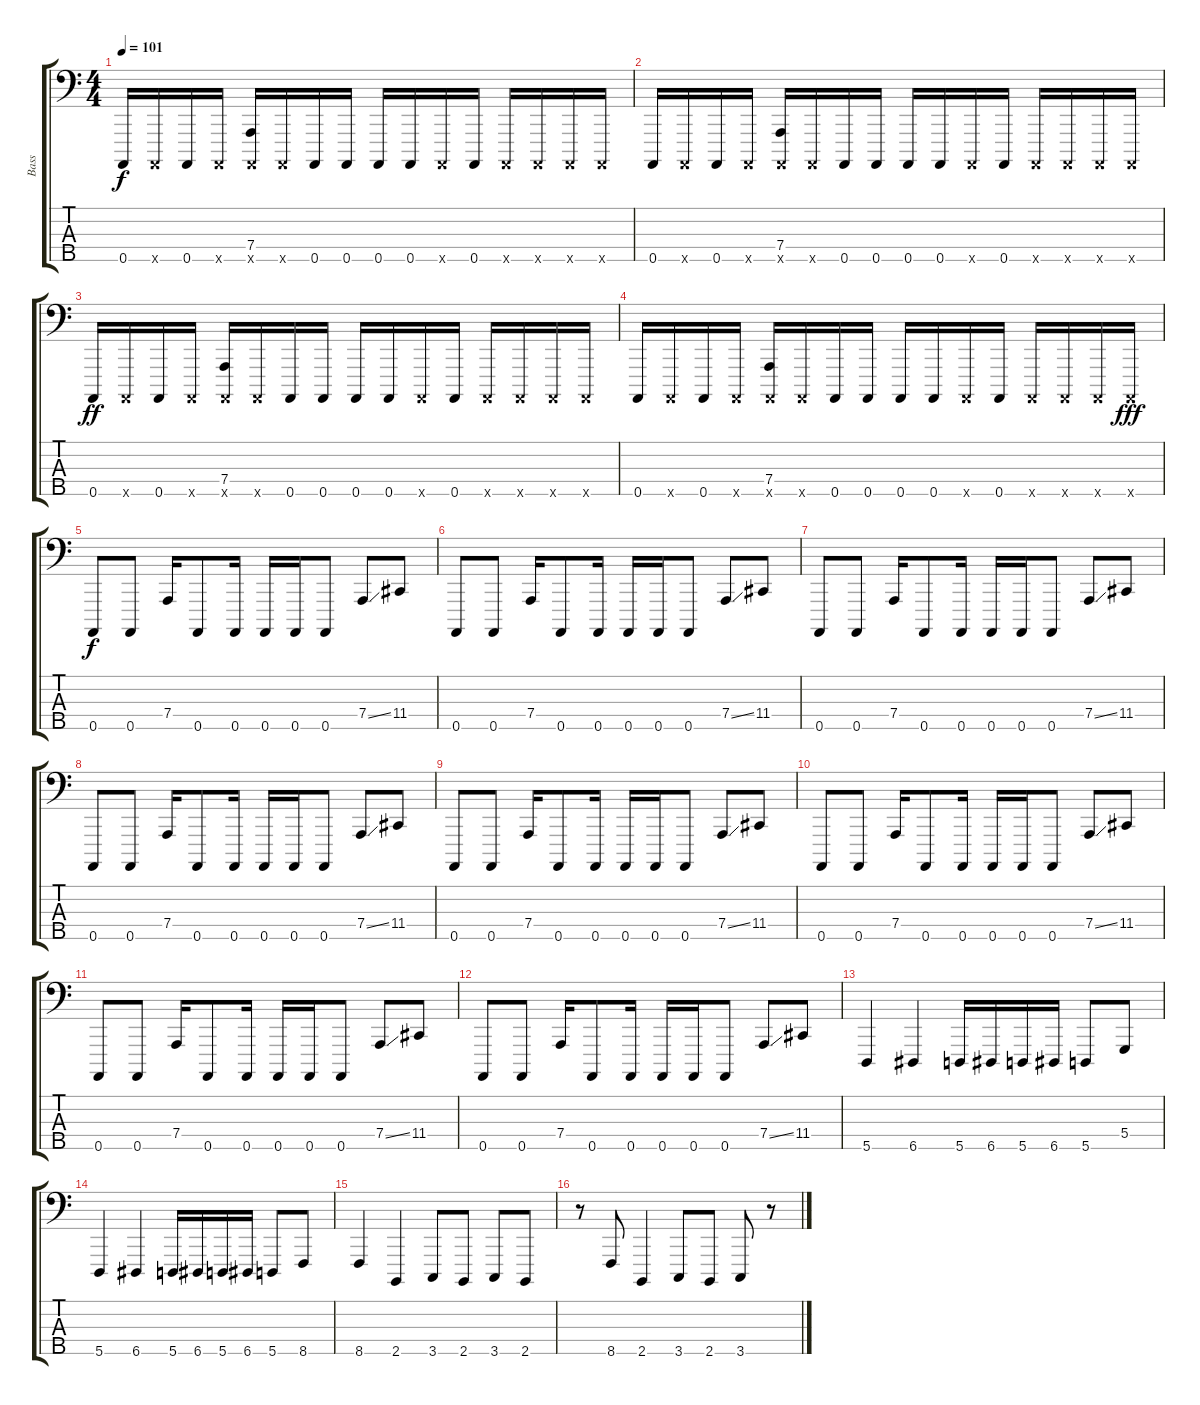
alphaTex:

\track ("Bass" "Bass") {instrument lead2sawtooth}
\staff {score tabs}
\tuning (F2 C2 G1 D1 A0) {hide}
\ts (4 4)
\tempo 101
\clef f4
\ks c
0.5.16{dy f} 0.5{x}.16 0.5.16 0.5{x}.16 (7.4 0.5{x}).16 0.5{x}.16 0.5.16 0.5.16 0.5.16 0.5.16 0.5{x}.16 0.5.16 0.5{x}.16 0.5{x}.16 0.5{x}.16 0.5{x}.16 |
0.5.16 0.5{x}.16 0.5.16 0.5{x}.16 (7.4 0.5{x}).16 0.5{x}.16 0.5.16 0.5.16 0.5.16 0.5.16 0.5{x}.16 0.5.16 0.5{x}.16 0.5{x}.16 0.5{x}.16 0.5{x}.16 |
0.5.16{dy ff} 0.5{x}.16 0.5.16 0.5{x}.16 (7.4 0.5{x}).16 0.5{x}.16 0.5.16 0.5.16 0.5.16 0.5.16 0.5{x}.16 0.5.16 0.5{x}.16 0.5{x}.16 0.5{x}.16 0.5{x}.16 |
0.5.16 0.5{x}.16 0.5.16 0.5{x}.16 (7.4 0.5{x}).16 0.5{x}.16 0.5.16 0.5.16 0.5.16 0.5.16 0.5{x}.16 0.5.16 0.5{x}.16 0.5{x}.16 0.5{x}.16 0.5{x}.16{dy fff} |
0.5.8{dy f volume 16} 0.5.8 7.4.16 0.5.8 0.5.16 0.5.16 0.5.16 0.5.8 7.4{ss}.8 11.4.8 |
0.5.8 0.5.8 7.4.16 0.5.8 0.5.16 0.5.16 0.5.16 0.5.8 7.4{ss}.8 11.4.8 |
0.5.8 0.5.8 7.4.16 0.5.8 0.5.16 0.5.16 0.5.16 0.5.8 7.4{ss}.8 11.4.8 |
0.5.8 0.5.8 7.4.16 0.5.8 0.5.16 0.5.16 0.5.16 0.5.8 7.4{ss}.8 11.4.8 |
0.5.8{volume 16} 0.5.8 7.4.16 0.5.8 0.5.16 0.5.16 0.5.16 0.5.8 7.4{ss}.8 11.4.8 |
0.5.8 0.5.8 7.4.16 0.5.8 0.5.16 0.5.16 0.5.16 0.5.8 7.4{ss}.8 11.4.8 |
0.5.8 0.5.8 7.4.16 0.5.8 0.5.16 0.5.16 0.5.16 0.5.8 7.4{ss}.8 11.4.8 |
0.5.8 0.5.8 7.4.16 0.5.8 0.5.16 0.5.16 0.5.16 0.5.8 7.4{ss}.8 11.4.8 |
5.5.4 6.5.4 5.5.16 6.5.16 5.5.16 6.5.16 5.5.8 5.4.8 |
5.5.4 6.5.4 5.5.16 6.5.16 5.5.16 6.5.16 5.5.8 8.5.8 |
8.5.4 2.5.4 3.5.8 2.5.8 3.5.8 2.5.8 |
r.8 8.5.8 2.5.4 3.5.8 2.5.8 3.5.8 r.8
